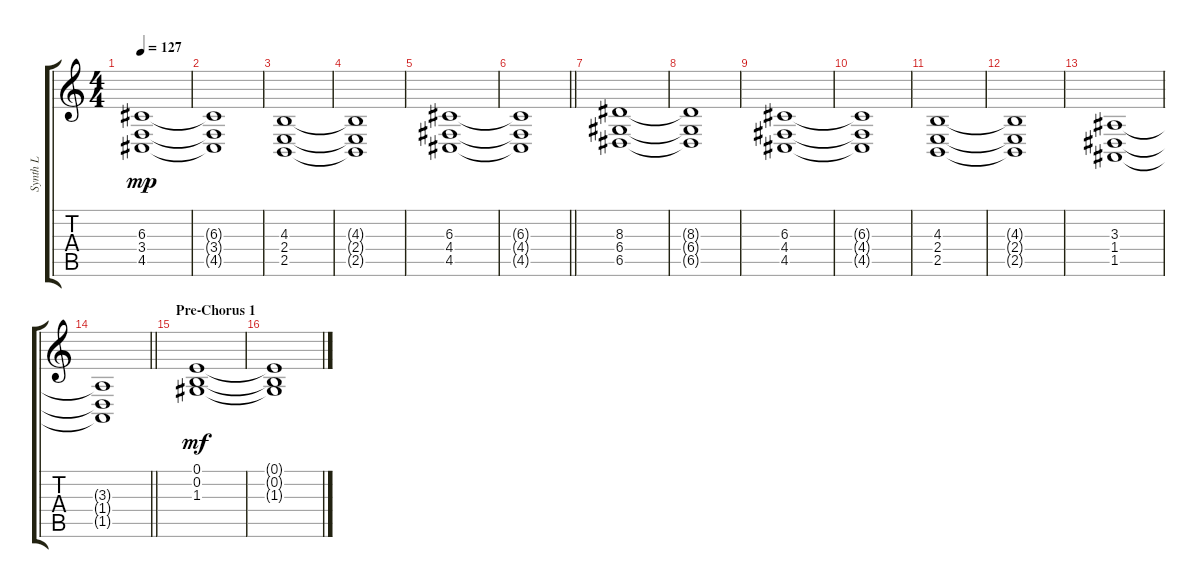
\track ("Synth L" "Synth L") {instrument pad4choir}
\staff {score tabs}
\tuning (E4 B3 G3 D3 A2 E2) {hide}
\ts (4 4)
\tempo 127
\clef g2
\ks c
(6.3 3.4 4.5).1{dy mp} |
(6.3{t} 3.4{t} 4.5{t}).1 |
(4.3 2.4 2.5).1 |
(4.3{t} 2.4{t} 2.5{t}).1 |
(6.3 4.4 4.5).1 |
\barLineRight lightlight
(6.3{t} 4.4{t} 4.5{t}).1 |
(8.3 6.4 6.5).1 |
(8.3{t} 6.4{t} 6.5{t}).1 |
(6.3 4.4 4.5).1 |
(6.3{t} 4.4{t} 4.5{t}).1 |
(4.3 2.4 2.5).1 |
(4.3{t} 2.4{t} 2.5{t}).1 |
(3.3 1.4 1.5).1 |
\barLineRight lightlight
(3.3{t} 1.4{t} 1.5{t}).1 |
\section ("" "Pre-Chorus 1")
(0.1 0.2 1.3).1{dy mf} |
(0.1{t} 0.2{t} 1.3{t}).1
